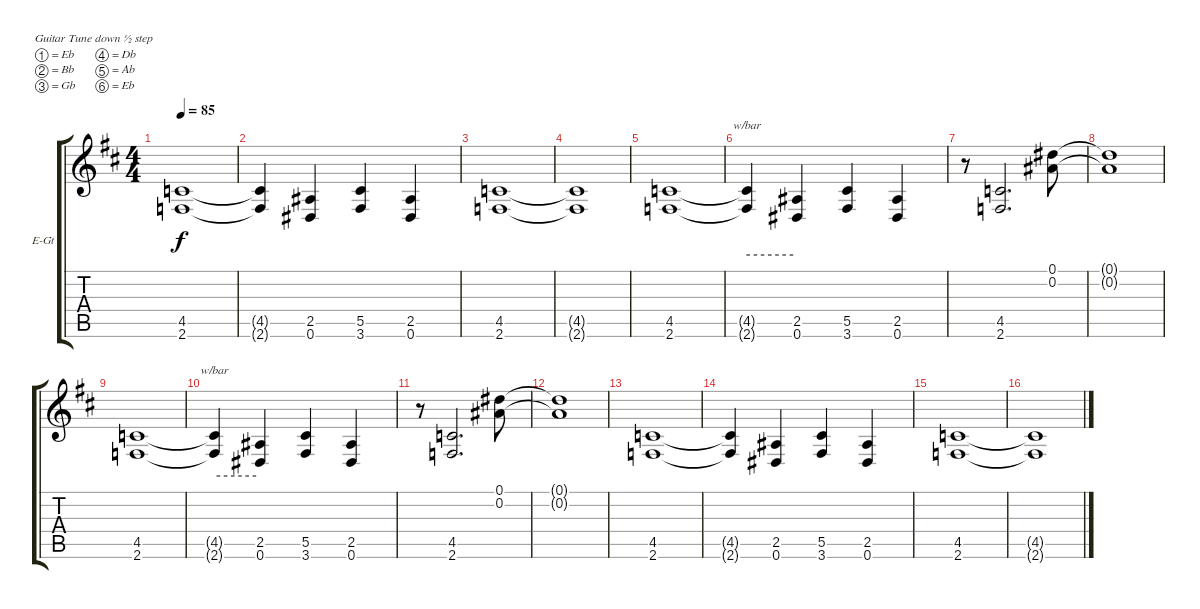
\bracketExtendMode groupsimilarinstruments
\firstSystemTrackNameOrientation horizontal
\otherSystemsTrackNameOrientation horizontal
\track ("Distortion" "E-Gt") {instrument distortionguitar}
\staff {score tabs}
\tuning (Eb4 Bb3 Gb3 Db3 Ab2 Eb2)
\ts (4 4)
\section ("" " ")
\tempo 85
\clef g2
\ks d
(4.5 2.6).1{dy f} |
(4.5{t} 2.6{t}).4 (2.5 0.6).4 (5.5 3.6).4 (2.5 0.6).4 |
(4.5 2.6).1 |
(4.5{t} 2.6{t}).1 |
(4.5 2.6).1 |
(4.5{t} 2.6{t}).4{tbe (hold default 0 0 60 0)} (2.5 0.6).4 (5.5 3.6).4 (2.5 0.6).4 |
r.8 (4.5 2.6).2{d} (0.1 0.2).8 |
(0.1{t} 0.2{t}).1 |
(4.5 2.6).1 |
(4.5{t} 2.6{t}).4{tbe (hold default 0 0 60 0)} (2.5 0.6).4 (5.5 3.6).4 (2.5 0.6).4 |
r.8 (4.5 2.6).2{d} (0.1 0.2).8 |
(0.1{t} 0.2{t}).1 |
(4.5 2.6).1 |
(4.5{t} 2.6{t}).4 (2.5 0.6).4 (5.5 3.6).4 (2.5 0.6).4 |
(4.5 2.6).1 |
(4.5{t} 2.6{t}).1
